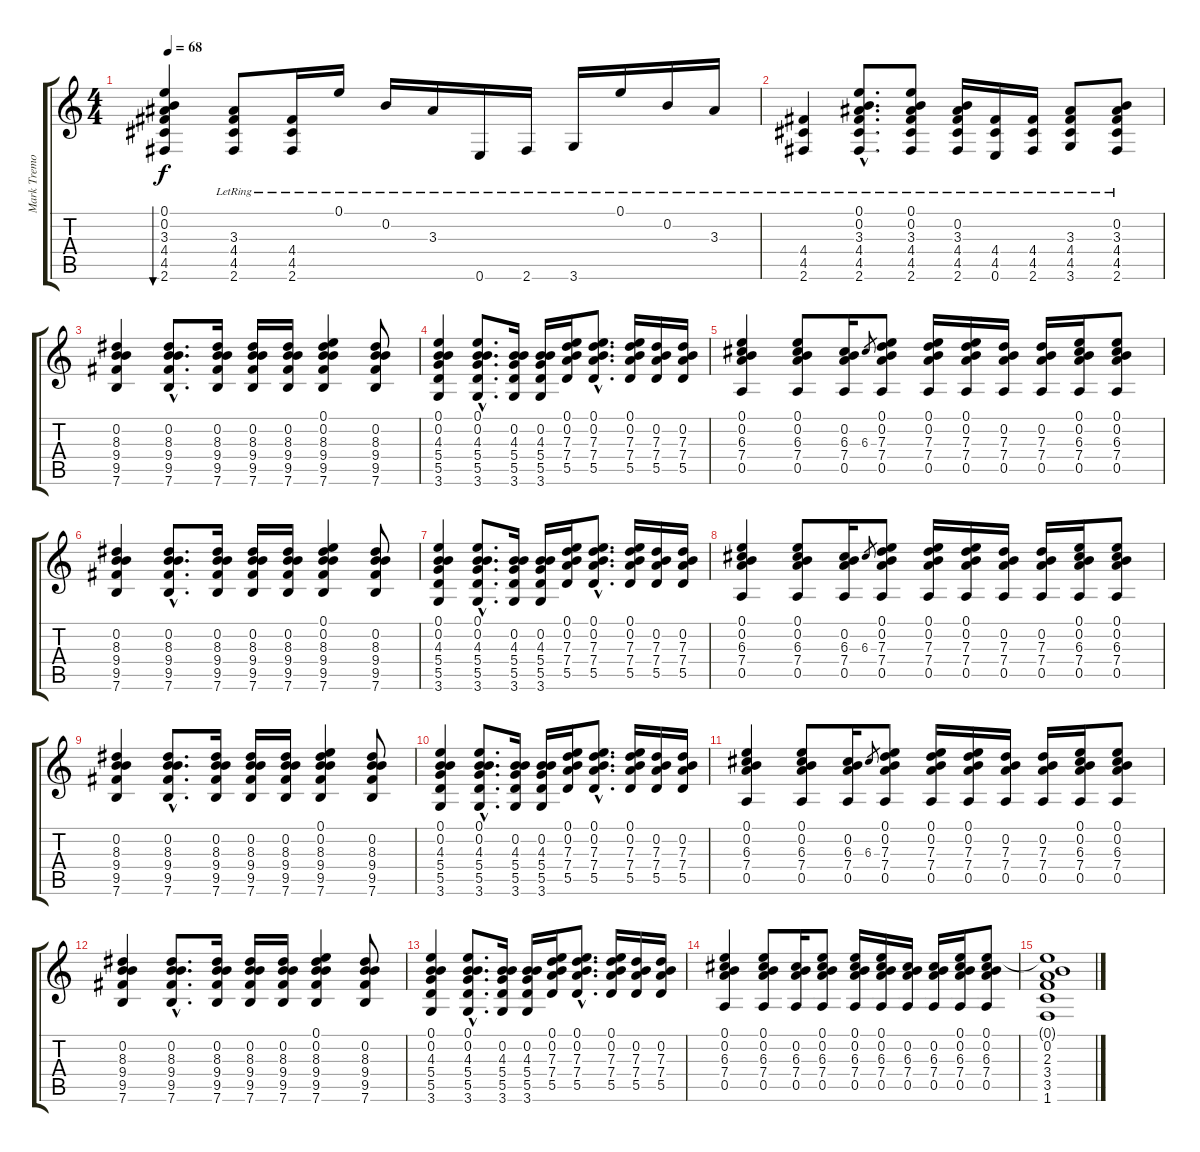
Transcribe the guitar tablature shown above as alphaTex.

\track ("Mark Tremonti - Fills and Solo" "Mark Tremo") {instrument acousticguitarsteel}
\staff {score tabs}
\tuning (E4 B3 G3 D3 A2 E2) {hide}
\ts (4 4)
\tempo 68
\clef g2
\ks c
(0.1 0.2 3.3 4.4 4.5 2.6).4{bu 60 dy f volume 15 instrument distortionguitar} (3.3{lr} 4.4{lr} 4.5{lr} 2.6{lr}).8 (4.4{lr} 4.5{lr} 2.6{lr}).16 0.1{lr}.16 0.2{lr}.16 3.3{lr}.16 0.6{lr}.16 2.6{lr}.16 3.6{lr}.16 0.1{lr}.16 0.2{lr}.16 3.3{lr}.16 |
(4.4{lr} 4.5{lr} 2.6{lr}).4 (0.1{hac lr} 0.2{hac lr} 3.3{hac lr} 4.4{hac lr} 4.5{hac lr} 2.6{hac lr}).8{d} (0.1{lr} 0.2{lr} 3.3{lr} 4.4{lr} 4.5{lr} 2.6{lr}).8 (0.2{lr} 3.3{lr} 4.4{lr} 4.5{lr} 2.6{lr}).16 (4.4{lr} 4.5{lr} 0.6{lr}).16 (4.4{lr} 4.5{lr} 2.6{lr}).16 (3.3{lr} 4.4{lr} 4.5{lr} 3.6{lr}).8 (0.2{lr} 3.3{lr} 4.4{lr} 4.5{lr} 2.6{lr}).8 |
(0.2 8.3 9.4 9.5 7.6).4{volume 16} (0.2{hac} 8.3{hac} 9.4{hac} 9.5{hac} 7.6{hac}).8{d} (0.2 8.3 9.4 9.5 7.6).16 (0.2 8.3 9.4 9.5 7.6).16 (0.2 8.3 9.4 9.5 7.6).16 (0.1 0.2 8.3 9.4 9.5 7.6).4 (0.2 8.3 9.4 9.5 7.6).8 |
(0.1 0.2 4.3 5.4 5.5 3.6).4 (0.1{hac} 0.2{hac} 4.3{hac} 5.4{hac} 5.5{hac} 3.6{hac}).8{d} (0.2 4.3 5.4 5.5 3.6).16 (0.2 4.3 5.4 5.5 3.6).16 (0.1 0.2 7.3 7.4 5.5).16 (0.1{hac} 0.2{hac} 7.3{hac} 7.4{hac} 5.5{hac}).8{d} (0.1 0.2 7.3 7.4 5.5).16 (0.2 7.3 7.4 5.5).16 (0.2 7.3 7.4 5.5).16 |
(0.1 0.2 6.3 7.4 0.5).4 (0.1 0.2 6.3 7.4 0.5).8 (0.2 6.3 7.4 0.5).16 6.3.8{gr} (0.1 0.2 7.3 7.4 0.5).8 (0.1 0.2 7.3 7.4 0.5).16 (0.1 0.2 7.3 7.4 0.5).16 (0.2 7.3 7.4 0.5).16 (0.2 7.3 7.4 0.5).16 (0.1 0.2 6.3 7.4 0.5).16 (0.1 0.2 6.3 7.4 0.5).8 |
(0.2 8.3 9.4 9.5 7.6).4{volume 16} (0.2{hac} 8.3{hac} 9.4{hac} 9.5{hac} 7.6{hac}).8{d} (0.2 8.3 9.4 9.5 7.6).16 (0.2 8.3 9.4 9.5 7.6).16 (0.2 8.3 9.4 9.5 7.6).16 (0.1 0.2 8.3 9.4 9.5 7.6).4 (0.2 8.3 9.4 9.5 7.6).8 |
(0.1 0.2 4.3 5.4 5.5 3.6).4 (0.1{hac} 0.2{hac} 4.3{hac} 5.4{hac} 5.5{hac} 3.6{hac}).8{d} (0.2 4.3 5.4 5.5 3.6).16 (0.2 4.3 5.4 5.5 3.6).16 (0.1 0.2 7.3 7.4 5.5).16 (0.1{hac} 0.2{hac} 7.3{hac} 7.4{hac} 5.5{hac}).8{d} (0.1 0.2 7.3 7.4 5.5).16 (0.2 7.3 7.4 5.5).16 (0.2 7.3 7.4 5.5).16 |
(0.1 0.2 6.3 7.4 0.5).4 (0.1 0.2 6.3 7.4 0.5).8 (0.2 6.3 7.4 0.5).16 6.3.8{gr} (0.1 0.2 7.3 7.4 0.5).8 (0.1 0.2 7.3 7.4 0.5).16 (0.1 0.2 7.3 7.4 0.5).16 (0.2 7.3 7.4 0.5).16 (0.2 7.3 7.4 0.5).16 (0.1 0.2 6.3 7.4 0.5).16 (0.1 0.2 6.3 7.4 0.5).8 |
(0.2 8.3 9.4 9.5 7.6).4{volume 16} (0.2{hac} 8.3{hac} 9.4{hac} 9.5{hac} 7.6{hac}).8{d} (0.2 8.3 9.4 9.5 7.6).16 (0.2 8.3 9.4 9.5 7.6).16 (0.2 8.3 9.4 9.5 7.6).16 (0.1 0.2 8.3 9.4 9.5 7.6).4 (0.2 8.3 9.4 9.5 7.6).8 |
(0.1 0.2 4.3 5.4 5.5 3.6).4 (0.1{hac} 0.2{hac} 4.3{hac} 5.4{hac} 5.5{hac} 3.6{hac}).8{d} (0.2 4.3 5.4 5.5 3.6).16 (0.2 4.3 5.4 5.5 3.6).16 (0.1 0.2 7.3 7.4 5.5).16 (0.1{hac} 0.2{hac} 7.3{hac} 7.4{hac} 5.5{hac}).8{d} (0.1 0.2 7.3 7.4 5.5).16 (0.2 7.3 7.4 5.5).16 (0.2 7.3 7.4 5.5).16 |
(0.1 0.2 6.3 7.4 0.5).4 (0.1 0.2 6.3 7.4 0.5).8 (0.2 6.3 7.4 0.5).16 6.3.8{gr} (0.1 0.2 7.3 7.4 0.5).8 (0.1 0.2 7.3 7.4 0.5).16 (0.1 0.2 7.3 7.4 0.5).16 (0.2 7.3 7.4 0.5).16 (0.2 7.3 7.4 0.5).16 (0.1 0.2 6.3 7.4 0.5).16 (0.1 0.2 6.3 7.4 0.5).8 |
(0.2 8.3 9.4 9.5 7.6).4{volume 16} (0.2{hac} 8.3{hac} 9.4{hac} 9.5{hac} 7.6{hac}).8{d} (0.2 8.3 9.4 9.5 7.6).16 (0.2 8.3 9.4 9.5 7.6).16 (0.2 8.3 9.4 9.5 7.6).16 (0.1 0.2 8.3 9.4 9.5 7.6).4 (0.2 8.3 9.4 9.5 7.6).8 |
(0.1 0.2 4.3 5.4 5.5 3.6).4 (0.1{hac} 0.2{hac} 4.3{hac} 5.4{hac} 5.5{hac} 3.6{hac}).8{d} (0.2 4.3 5.4 5.5 3.6).16 (0.2 4.3 5.4 5.5 3.6).16 (0.1 0.2 7.3 7.4 5.5).16 (0.1{hac} 0.2{hac} 7.3{hac} 7.4{hac} 5.5{hac}).8{d} (0.1 0.2 7.3 7.4 5.5).16 (0.2 7.3 7.4 5.5).16 (0.2 7.3 7.4 5.5).16 |
(0.1 0.2 6.3 7.4 0.5).4{volume 0} (0.1 0.2 6.3 7.4 0.5).8 (0.2 6.3 7.4 0.5).16 (0.1 0.2 6.3 7.4 0.5).8 (0.1 0.2 6.3 7.4 0.5).16 (0.1 0.2 6.3 7.4 0.5).16 (0.2 6.3 7.4 0.5).16 (0.2 6.3 7.4 0.5).16 (0.1 0.2 6.3 7.4 0.5).16 (0.1 0.2 6.3 7.4 0.5).8 |
(0.1{t} 0.2 2.3 3.4 3.5 1.6).1
